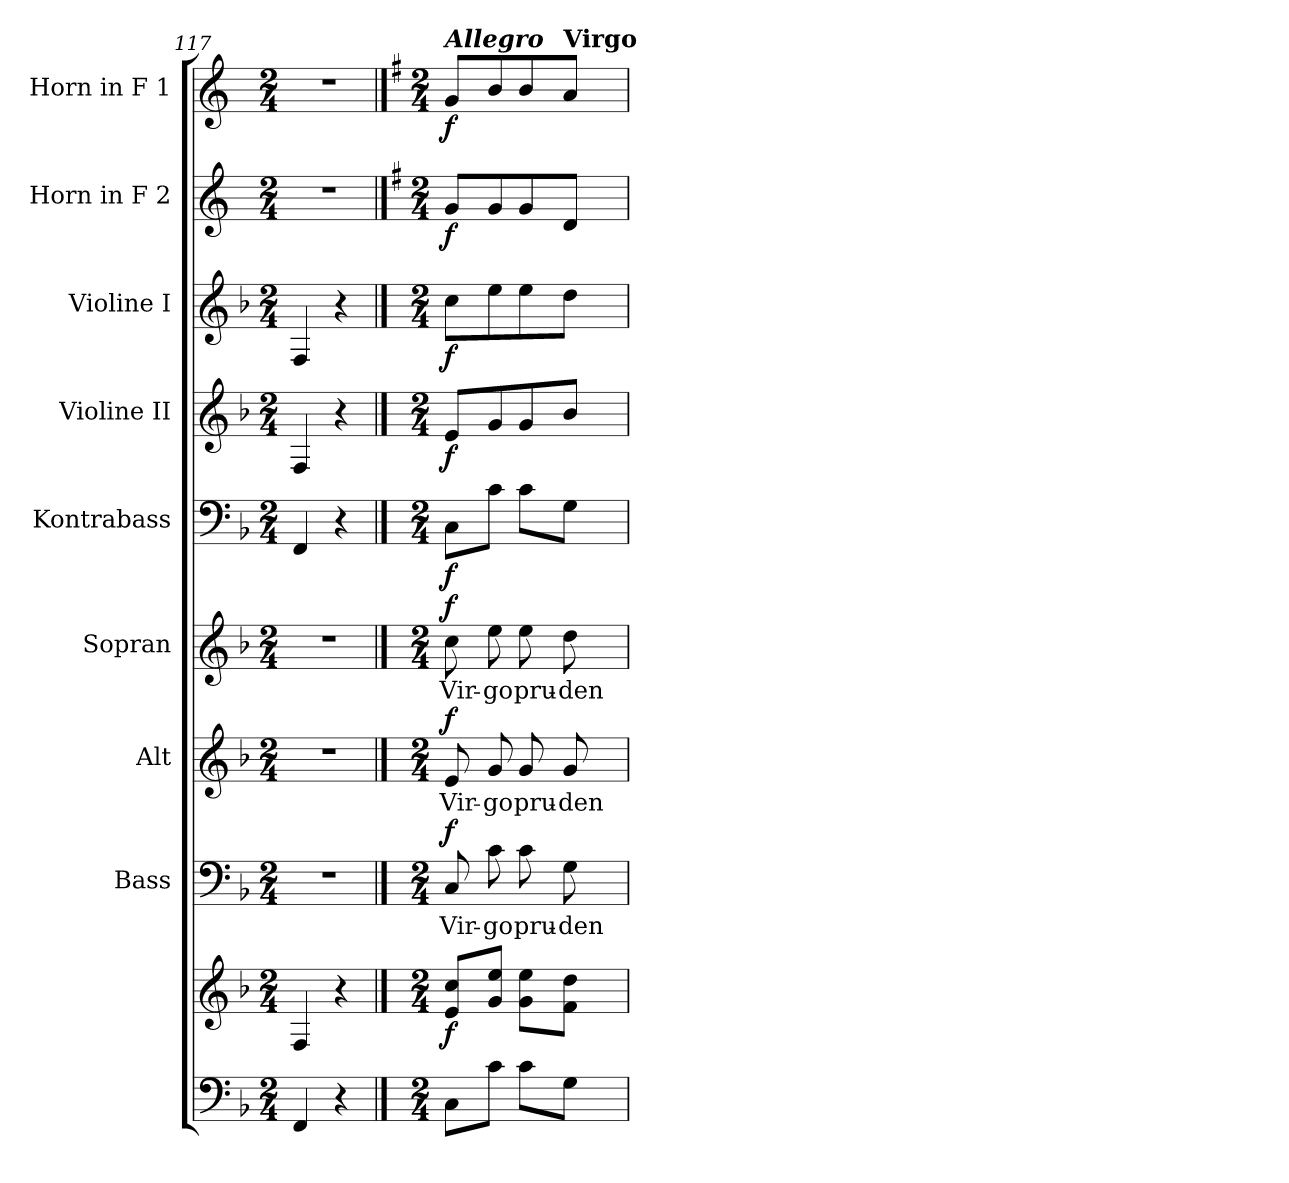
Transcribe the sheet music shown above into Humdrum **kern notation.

**kern	**kern	**dynam	**kern	**text	**dynam	**kern	**text	**dynam	**kern	**text	**dynam	**kern	**dynam	**kern	**dynam	**kern	**dynam	**kern	**dynam	**kern	**dynam
*part9	*part9	*part9	*part8	*part8	*part8	*part7	*part7	*part7	*part6	*part6	*part6	*part5	*part5	*part4	*part4	*part3	*part3	*part2	*part2	*part1	*part1
*staff10	*staff9	*staff9/10	*staff8	*staff8	*staff8	*staff7	*staff7	*staff7	*staff6	*staff6	*staff6	*staff5	*staff5	*staff4	*staff4	*staff3	*staff3	*staff2	*staff2	*staff1	*staff1
*	*	*	*I"Bass	*	*	*I"Alt	*	*	*I"Sopran	*	*	*I"Kontrabass	*	*I"Violine II	*	*I"Violine I	*	*I"Horn in F 2	*	*I"Horn in F 1	*
*	*	*	*I'B.	*	*	*I'A.	*	*	*I'S.	*	*	*I'Kb.	*	*I'Vl. II	*	*I'Vl. I	*	*I'Hrn. 2	*	*I'Hrn. 1	*
*clefF4	*clefG2	*	*clefF4	*	*	*clefG2	*	*	*clefG2	*	*	*clefF4	*	*clefG2	*	*clefG2	*	*clefG2	*	*clefG2	*
*	*	*	*	*	*	*	*	*	*	*	*	*ITrd7c12	*	*	*	*	*	*ITrd4c7	*	*ITrd4c7	*
*k[b-]	*k[b-]	*	*k[b-]	*	*	*k[b-]	*	*	*k[b-]	*	*	*k[b-]	*	*k[b-]	*	*k[b-]	*	*k[b-]	*	*k[b-]	*
*F:	*F:	*	*F:	*	*	*F:	*	*	*F:	*	*	*F:	*	*F:	*	*F:	*	*F:	*	*F:	*
*M2/4	*M2/4	*	*M2/4	*	*	*M2/4	*	*	*M2/4	*	*	*M2/4	*	*M2/4	*	*M2/4	*	*M2/4	*	*M2/4	*
=117	=117	=117	=117	=117	=117	=117	=117	=117	=117	=117	=117	=117	=117	=117	=117	=117	=117	=117	=117	=117	=117
4FF/	4F/	.	2r	.	.	2r	.	.	2r	.	.	4FFF/	.	4F/	.	4F/	.	2r	.	2r	.
4r	4r	.	.	.	.	.	.	.	.	.	.	4r	.	4r	.	4r	.	.	.	.	.
!!LO:PB:g=z
==118	==118	==118	==118	==118	==118	==118	==118	==118	==118	==118	==118	==118	==118	==118	==118	==118	==118	==118	==118	==118	==118
*k[]	*k[]	*	*k[]	*	*	*k[]	*	*	*k[]	*	*	*k[]	*	*k[]	*	*k[]	*	*k[]	*	*k[]	*
*C:	*C:	*	*C:	*	*	*C:	*	*	*C:	*	*	*C:	*	*C:	*	*C:	*	*C:	*	*C:	*
*M2/4	*M2/4	*	*M2/4	*	*	*M2/4	*	*	*M2/4	*	*	*M2/4	*	*M2/4	*	*M2/4	*	*M2/4	*	*M2/4	*
!	!	!	!	!	!	!	!	!	!	!	!	!	!	!	!	!	!	!	!	!LO:TX:a:Bi:t=Allegro	!
!	!	!LO:DY:b	!	!LO:LY:b	!LO:DY:a	!	!LO:LY:b	!LO:DY:a	!	!LO:LY:b	!LO:DY:a	!	!LO:DY:b	!	!LO:DY:b	!	!LO:DY:b	!	!LO:DY:b	!	!LO:DY:b
8C\L	8e/ 8cc/L	f	8C/	Vir-	f	8e/	Vir-	f	8cc\	Vir-	f	8CC\L	f	8e/L	f	8cc\L	f	8c/L	f	8c/L	f
!	!	!	!	!LO:LY:b	!	!	!LO:LY:b	!	!	!LO:LY:b	!	!	!	!	!	!	!	!	!	!	!
8c\J	8g/ 8ee/J	.	8c\	-go	.	8g/	-go	.	8ee\	-go	.	8C\J	.	8g/	.	8ee\	.	8c/	.	8e/	.
!	!	!	!	!LO:LY:b	!	!	!LO:LY:b	!	!	!LO:LY:b	!	!	!	!	!	!	!	!	!	!	!
8c\L	8g\ 8ee\L	.	8c\	pru-	.	8g/	pru-	.	8ee\	pru-	.	8C\L	.	8g/	.	8ee\	.	8c/	.	8e/	.
!	!	!	!	!	!	!	!	!	!	!	!	!	!	!	!	!	!	!	!	!LO:TX:a:B:t=Virgo	!
!	!	!	!	!LO:LY:b	!	!	!LO:LY:b	!	!	!LO:LY:b	!	!	!	!	!	!	!	!	!	!	!
8G\J	8f\ 8dd\J	.	8G\	-den-	.	8g/	-den-	.	8dd\	-den-	.	8GG\J	.	8b/J	.	8dd\J	.	8G/J	.	8d/J	.
=	=	=	=	=	=	=	=	=	=	=	=	=	=	=	=	=	=	=	=	=	=
*-	*-	*-	*-	*-	*-	*-	*-	*-	*-	*-	*-	*-	*-	*-	*-	*-	*-	*-	*-	*-	*-
